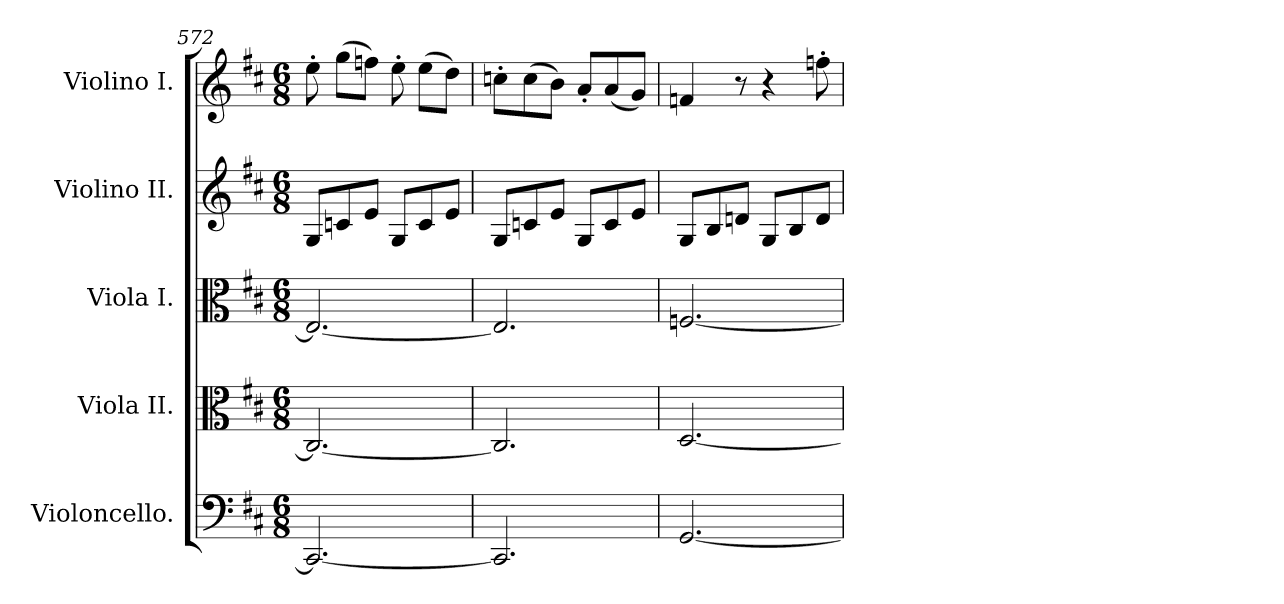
**kern	**kern	**kern	**kern	**kern
*part5	*part4	*part3	*part2	*part1
*staff5	*staff4	*staff3	*staff2	*staff1
*I"Violoncello.	*I"Viola II.	*I"Viola I.	*I"Violino II.	*I"Violino I.
*I'Vc	*I'Vla	*I'Vla	*I'Vln	*I'Vln
*clefF4	*clefC3	*clefC3	*clefG2	*clefG2
*k[f#c#]	*k[f#c#]	*k[f#c#]	*k[f#c#]	*k[f#c#]
*M6/8	*M6/8	*M6/8	*M6/8	*M6/8
=572	=572	=572	=572	=572
2.CC/_	2.C/_	2.E/_	8G/L	8ee'\
.	.	.	8cn/	(>8gg\L
.	.	.	8e/J	8ffn\J)
.	.	.	8G/L	8ee'\
.	.	.	8c/	(>8ee\L
.	.	.	8e/J	8dd\J)
=573	=573	=573	=573	=573
2.CC/]	2.C/]	2.E/]	8G/L	8ccn'\L
.	.	.	8cn/	(>8cc\
.	.	.	8e/J	8b\J)
.	.	.	8G/L	8a'/L
.	.	.	8c/	(<8a/
.	.	.	8e/J	8g/J)
=574	=574	=574	=574	=574
[2.GG/	[2.D/	[2.Fn/	8G/L	4fn/
.	.	.	8B/	.
.	.	.	8dn/J	8r
.	.	.	8G/L	4r
.	.	.	8B/	.
.	.	.	8d/J	8ffn'\
=	=	=	=	=
*-	*-	*-	*-	*-
